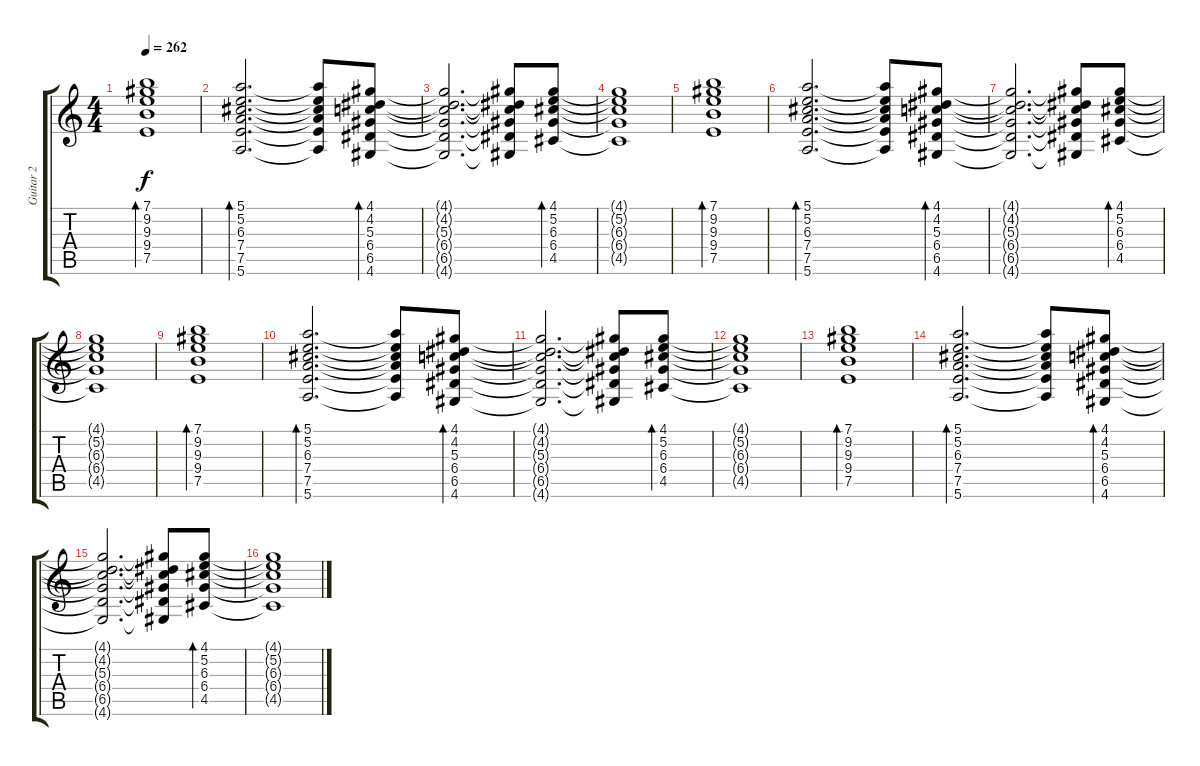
\track ("Guitar 2" "Guitar 2") {instrument overdrivenguitar}
\staff {score tabs}
\tuning (E4 B3 G3 D3 A2 E2) {hide}
\ts (4 4)
\tempo 262
\clef g2
\ks c
(7.1 9.2 9.3 9.4 7.5).1{bd 60 dy f} |
(5.1 5.2 6.3 7.4 7.5 5.6).2{d bd 60} (5.1{t} 5.2{t} 6.3{t} 7.4{t} 7.5{t} 5.6{t}).8 (4.1 4.2 5.3 6.4 6.5 4.6).8{bd 60} |
(4.1{t} 4.2{t} 5.3{t} 6.4{t} 6.5{t} 4.6{t}).2{d} (4.1{t} 4.2{t} 5.3{t} 6.4{t} 6.5{t} 4.6{t}).8 (4.1 5.2 6.3 6.4 4.5).8{bd 60} |
(4.1{t} 5.2{t} 6.3{t} 6.4{t} 4.5{t}).1 |
(7.1 9.2 9.3 9.4 7.5).1{bd 60} |
(5.1 5.2 6.3 7.4 7.5 5.6).2{d bd 60} (5.1{t} 5.2{t} 6.3{t} 7.4{t} 7.5{t} 5.6{t}).8 (4.1 4.2 5.3 6.4 6.5 4.6).8{bd 60} |
(4.1{t} 4.2{t} 5.3{t} 6.4{t} 6.5{t} 4.6{t}).2{d} (4.1{t} 4.2{t} 5.3{t} 6.4{t} 6.5{t} 4.6{t}).8 (4.1 5.2 6.3 6.4 4.5).8{bd 60} |
(4.1{t} 5.2{t} 6.3{t} 6.4{t} 4.5{t}).1 |
(7.1 9.2 9.3 9.4 7.5).1{bd 60} |
(5.1 5.2 6.3 7.4 7.5 5.6).2{d bd 60} (5.1{t} 5.2{t} 6.3{t} 7.4{t} 7.5{t} 5.6{t}).8 (4.1 4.2 5.3 6.4 6.5 4.6).8{bd 60} |
(4.1{t} 4.2{t} 5.3{t} 6.4{t} 6.5{t} 4.6{t}).2{d} (4.1{t} 4.2{t} 5.3{t} 6.4{t} 6.5{t} 4.6{t}).8 (4.1 5.2 6.3 6.4 4.5).8{bd 60} |
(4.1{t} 5.2{t} 6.3{t} 6.4{t} 4.5{t}).1 |
(7.1 9.2 9.3 9.4 7.5).1{bd 60} |
(5.1 5.2 6.3 7.4 7.5 5.6).2{d bd 60} (5.1{t} 5.2{t} 6.3{t} 7.4{t} 7.5{t} 5.6{t}).8 (4.1 4.2 5.3 6.4 6.5 4.6).8{bd 60} |
(4.1{t} 4.2{t} 5.3{t} 6.4{t} 6.5{t} 4.6{t}).2{d} (4.1{t} 4.2{t} 5.3{t} 6.4{t} 6.5{t} 4.6{t}).8 (4.1 5.2 6.3 6.4 4.5).8{bd 60} |
(4.1{t} 5.2{t} 6.3{t} 6.4{t} 4.5{t}).1
